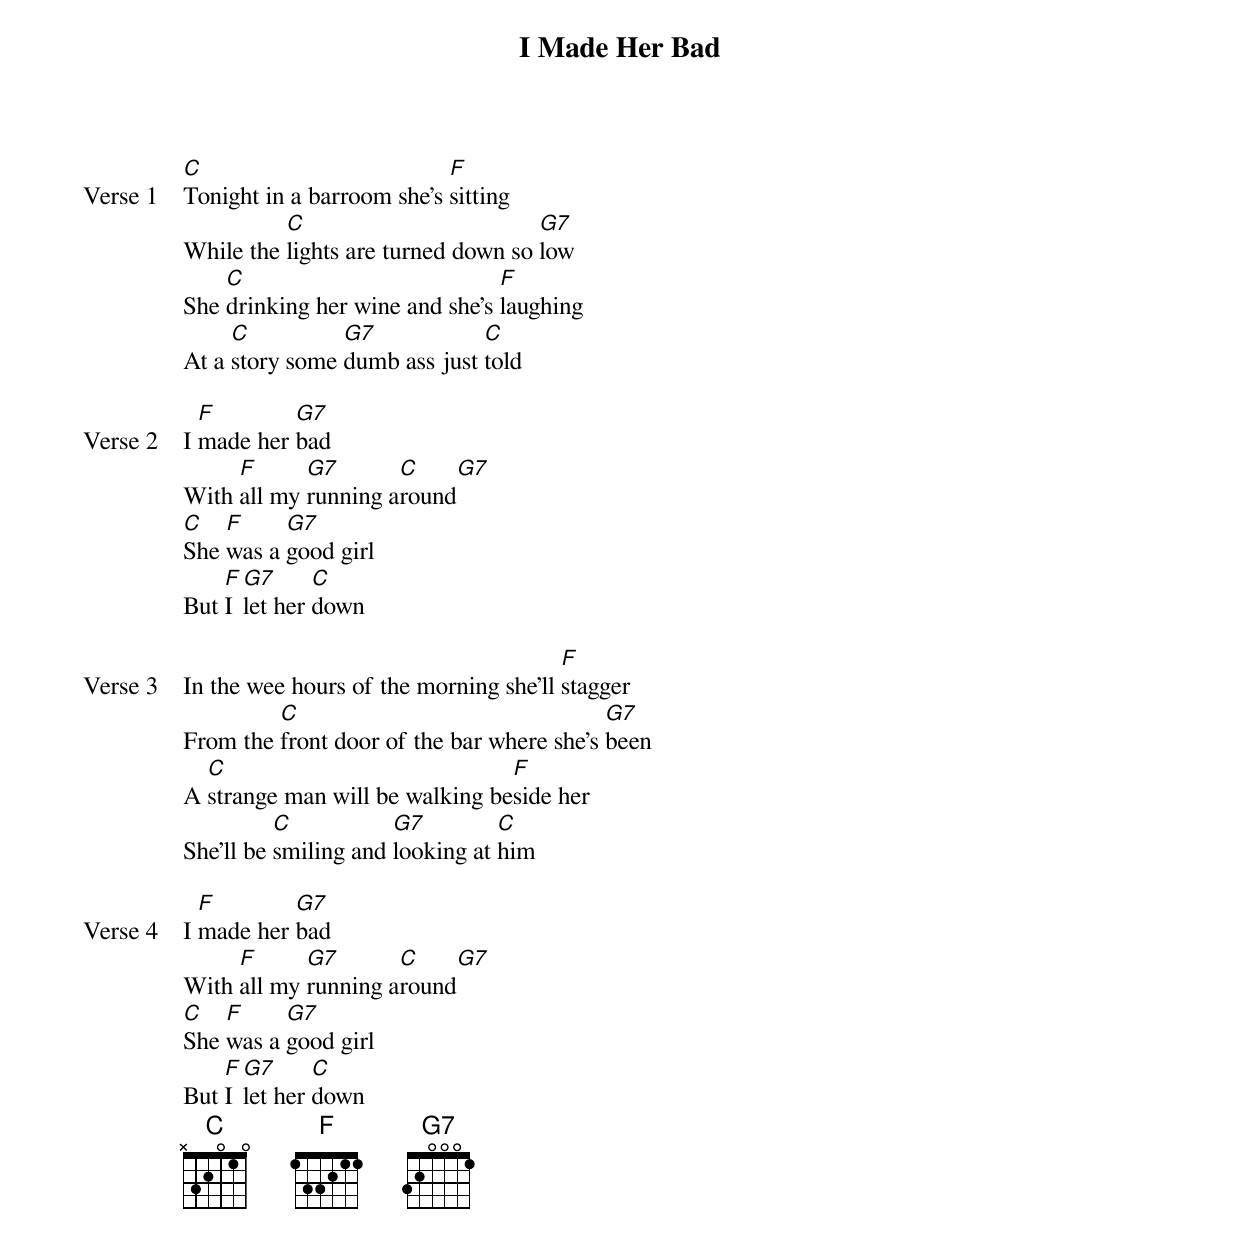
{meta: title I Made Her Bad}
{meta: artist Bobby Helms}
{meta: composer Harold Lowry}
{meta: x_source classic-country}
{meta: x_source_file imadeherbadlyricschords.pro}
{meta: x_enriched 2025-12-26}

{start_of_verse: Verse 1}
[C]Tonight in a barroom she's [F]sitting
While the [C]lights are turned down so [G7]low
She [C]drinking her wine and she's [F]laughing
At a [C]story some [G7]dumb ass just [C]told
{end_of_verse}

{start_of_verse: Verse 2}
I [F]made her [G7]bad
With [F]all my [G7]running a[C]round[G7]
[C]She [F]was a [G7]good girl
But [F]I [G7]let her [C]down
{end_of_verse}

{start_of_verse: Verse 3}
In the wee hours of the morning she'll [F]stagger
From the [C]front door of the bar where she's [G7]been
A [C]strange man will be walking be[F]side her
She'll be [C]smiling and [G7]looking at [C]him
{end_of_verse}

{start_of_verse: Verse 4}
I [F]made her [G7]bad
With [F]all my [G7]running a[C]round[G7]
[C]She [F]was a [G7]good girl
But [F]I [G7]let her [C]down
{end_of_verse}
